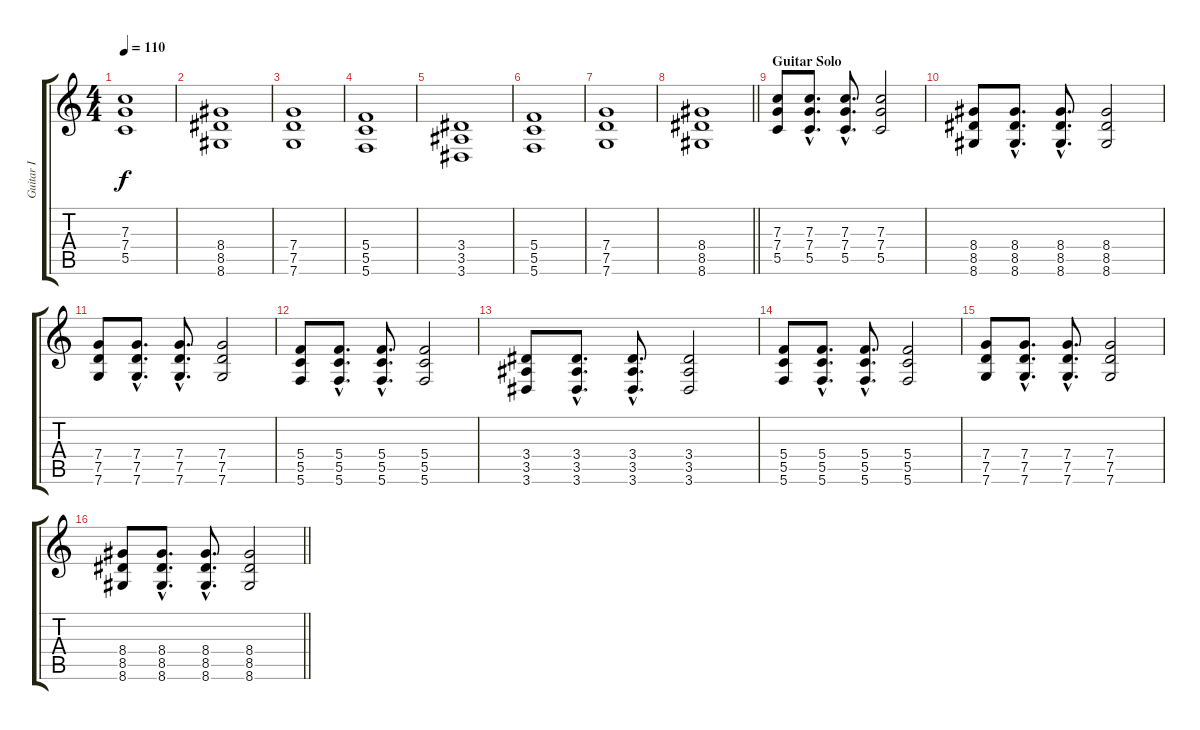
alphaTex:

\track ("Guitar I" "Guitar I") {instrument distortionguitar}
\staff {score tabs}
\tuning (D4 A3 F3 C3 G2 C2) {hide}
\ts (4 4)
\tempo 110
\clef g2
\ks c
(7.3 7.4 5.5).1{dy f} |
(8.4 8.5 8.6).1 |
(7.4 7.5 7.6).1 |
(5.4 5.5 5.6).1 |
(3.4 3.5 3.6).1 |
(5.4 5.5 5.6).1 |
(7.4 7.5 7.6).1 |
\barLineRight lightlight
(8.4 8.5 8.6).1 |
\section ("" "Guitar Solo")
(7.3 7.4 5.5).8 (7.3{hac} 7.4{hac} 5.5{hac}).8{d} (7.3{hac} 7.4{hac} 5.5{hac}).8{d} (7.3 7.4 5.5).2 |
(8.4 8.5 8.6).8 (8.4{hac} 8.5{hac} 8.6{hac}).8{d} (8.4{hac} 8.5{hac} 8.6{hac}).8{d} (8.4 8.5 8.6).2 |
(7.4 7.5 7.6).8 (7.4{hac} 7.5{hac} 7.6{hac}).8{d} (7.4{hac} 7.5{hac} 7.6{hac}).8{d} (7.4 7.5 7.6).2 |
(5.4 5.5 5.6).8 (5.4{hac} 5.5{hac} 5.6{hac}).8{d} (5.4{hac} 5.5{hac} 5.6{hac}).8{d} (5.4 5.5 5.6).2 |
(3.4 3.5 3.6).8 (3.4{hac} 3.5{hac} 3.6{hac}).8{d} (3.4{hac} 3.5{hac} 3.6{hac}).8{d} (3.4 3.5 3.6).2 |
(5.4 5.5 5.6).8 (5.4{hac} 5.5{hac} 5.6{hac}).8{d} (5.4{hac} 5.5{hac} 5.6{hac}).8{d} (5.4 5.5 5.6).2 |
(7.4 7.5 7.6).8 (7.4{hac} 7.5{hac} 7.6{hac}).8{d} (7.4{hac} 7.5{hac} 7.6{hac}).8{d} (7.4 7.5 7.6).2 |
\barLineRight lightlight
(8.4 8.5 8.6).8 (8.4{hac} 8.5{hac} 8.6{hac}).8{d} (8.4{hac} 8.5{hac} 8.6{hac}).8{d} (8.4 8.5 8.6).2
